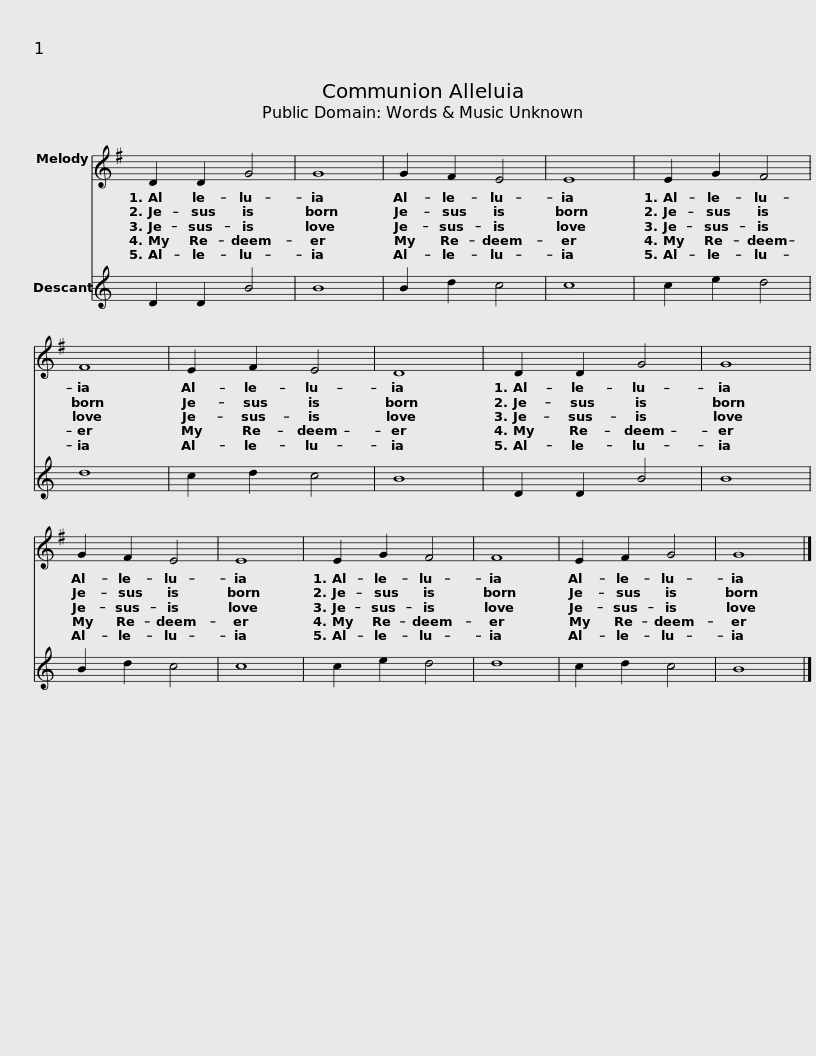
X:1
%%score 1 2
L:1/8
M:none
I:linebreak $
K:G
V:1 treble
V:2 treble
V:1
 D2 D2 G4 | G8 | G2 F2 E4 | E8 |$ E2 G2 F4 | %5
 F8 | E2 F2 E4 | D8 |$ D2 D2 G4 | G8 | %10
 G2 F2 E4 | E8 |$ E2 G2 F4 | F8 | E2 F2 G4 | %15
 G8 |] %16
V:2
[K:C] D2 D2 B4 | B8 | B2 d2 c4 | c8 |$ c2 e2 d4 | %5
 d8 | c2 d2 c4 | B8 |$ D2 D2 B4 | B8 | %10
 B2 d2 c4 | c8 |$ c2 e2 d4 | d8 | c2 d2 c4 | %15
 B8 |] %16
